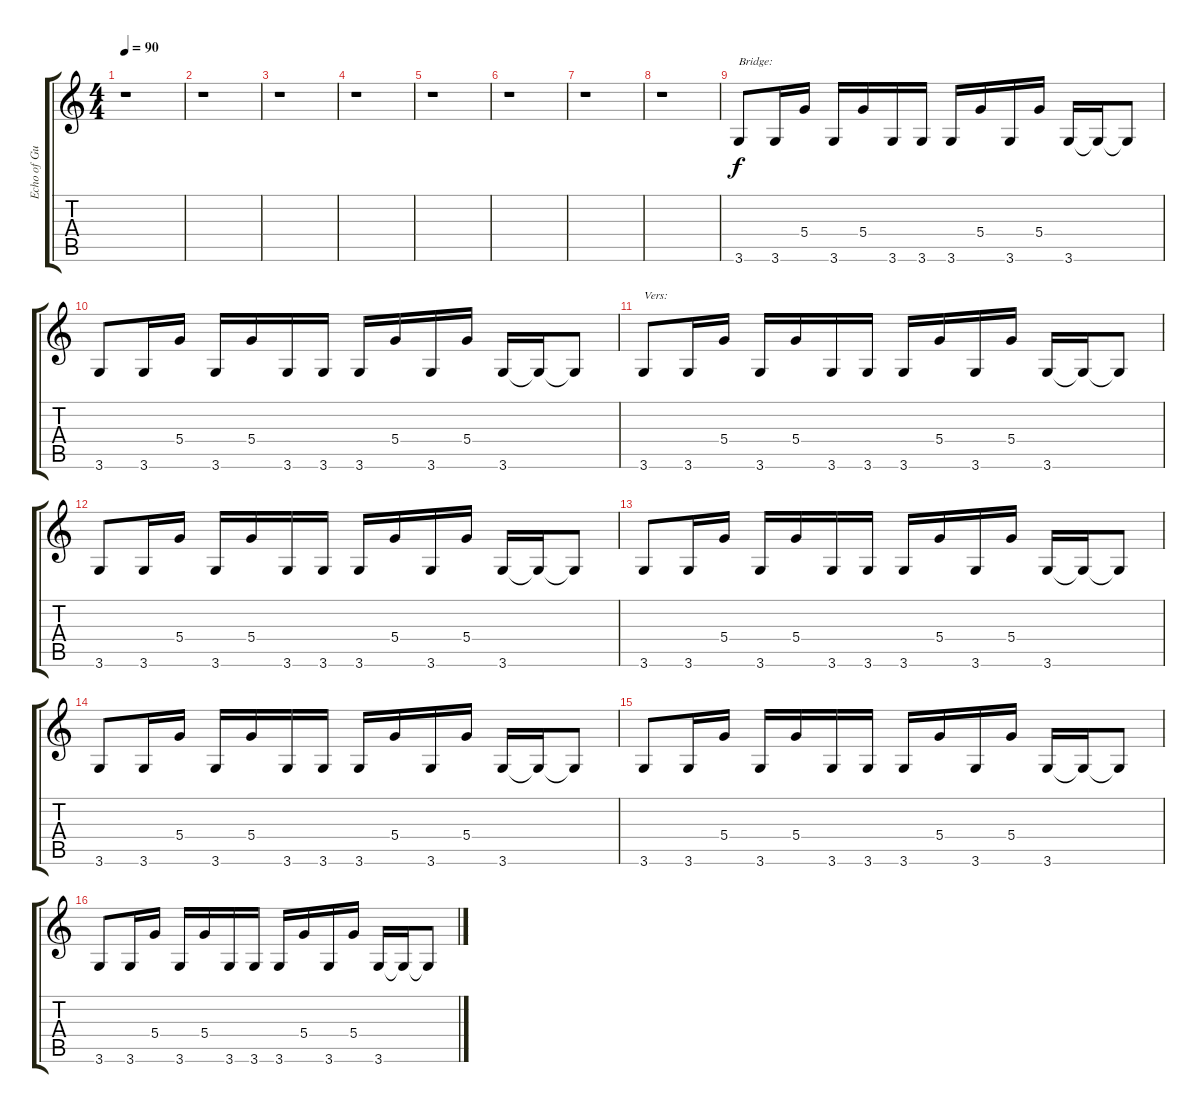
\track ("Echo of Guitar 1:" "Echo of Gu") {instrument distortionguitar}
\staff {score tabs}
\tuning (E4 B3 G3 D3 A2 E2) {hide}
\ts (4 4)
\tempo 90
\clef g2
\ks c
r.1{dy f} |
r.1 |
r.1 |
r.1 |
r.1 |
r.1 |
r.1 |
r.1 |
3.6.8{txt "Bridge:"} 3.6.16 5.4.16 3.6.16 5.4.16 3.6.16 3.6.16 3.6.16 5.4.16 3.6.16 5.4.16 3.6.16 3.6{t}.16 3.6{t}.8 |
3.6.8 3.6.16 5.4.16 3.6.16 5.4.16 3.6.16 3.6.16 3.6.16 5.4.16 3.6.16 5.4.16 3.6.16 3.6{t}.16 3.6{t}.8 |
3.6.8{txt "Vers:"} 3.6.16 5.4.16 3.6.16 5.4.16 3.6.16 3.6.16 3.6.16 5.4.16 3.6.16 5.4.16 3.6.16 3.6{t}.16 3.6{t}.8 |
3.6.8 3.6.16 5.4.16 3.6.16 5.4.16 3.6.16 3.6.16 3.6.16 5.4.16 3.6.16 5.4.16 3.6.16 3.6{t}.16 3.6{t}.8 |
3.6.8 3.6.16 5.4.16 3.6.16 5.4.16 3.6.16 3.6.16 3.6.16 5.4.16 3.6.16 5.4.16 3.6.16 3.6{t}.16 3.6{t}.8 |
3.6.8 3.6.16 5.4.16 3.6.16 5.4.16 3.6.16 3.6.16 3.6.16 5.4.16 3.6.16 5.4.16 3.6.16 3.6{t}.16 3.6{t}.8 |
3.6.8 3.6.16 5.4.16 3.6.16 5.4.16 3.6.16 3.6.16 3.6.16 5.4.16 3.6.16 5.4.16 3.6.16 3.6{t}.16 3.6{t}.8 |
3.6.8 3.6.16 5.4.16 3.6.16 5.4.16 3.6.16 3.6.16 3.6.16 5.4.16 3.6.16 5.4.16 3.6.16 3.6{t}.16 3.6{t}.8
